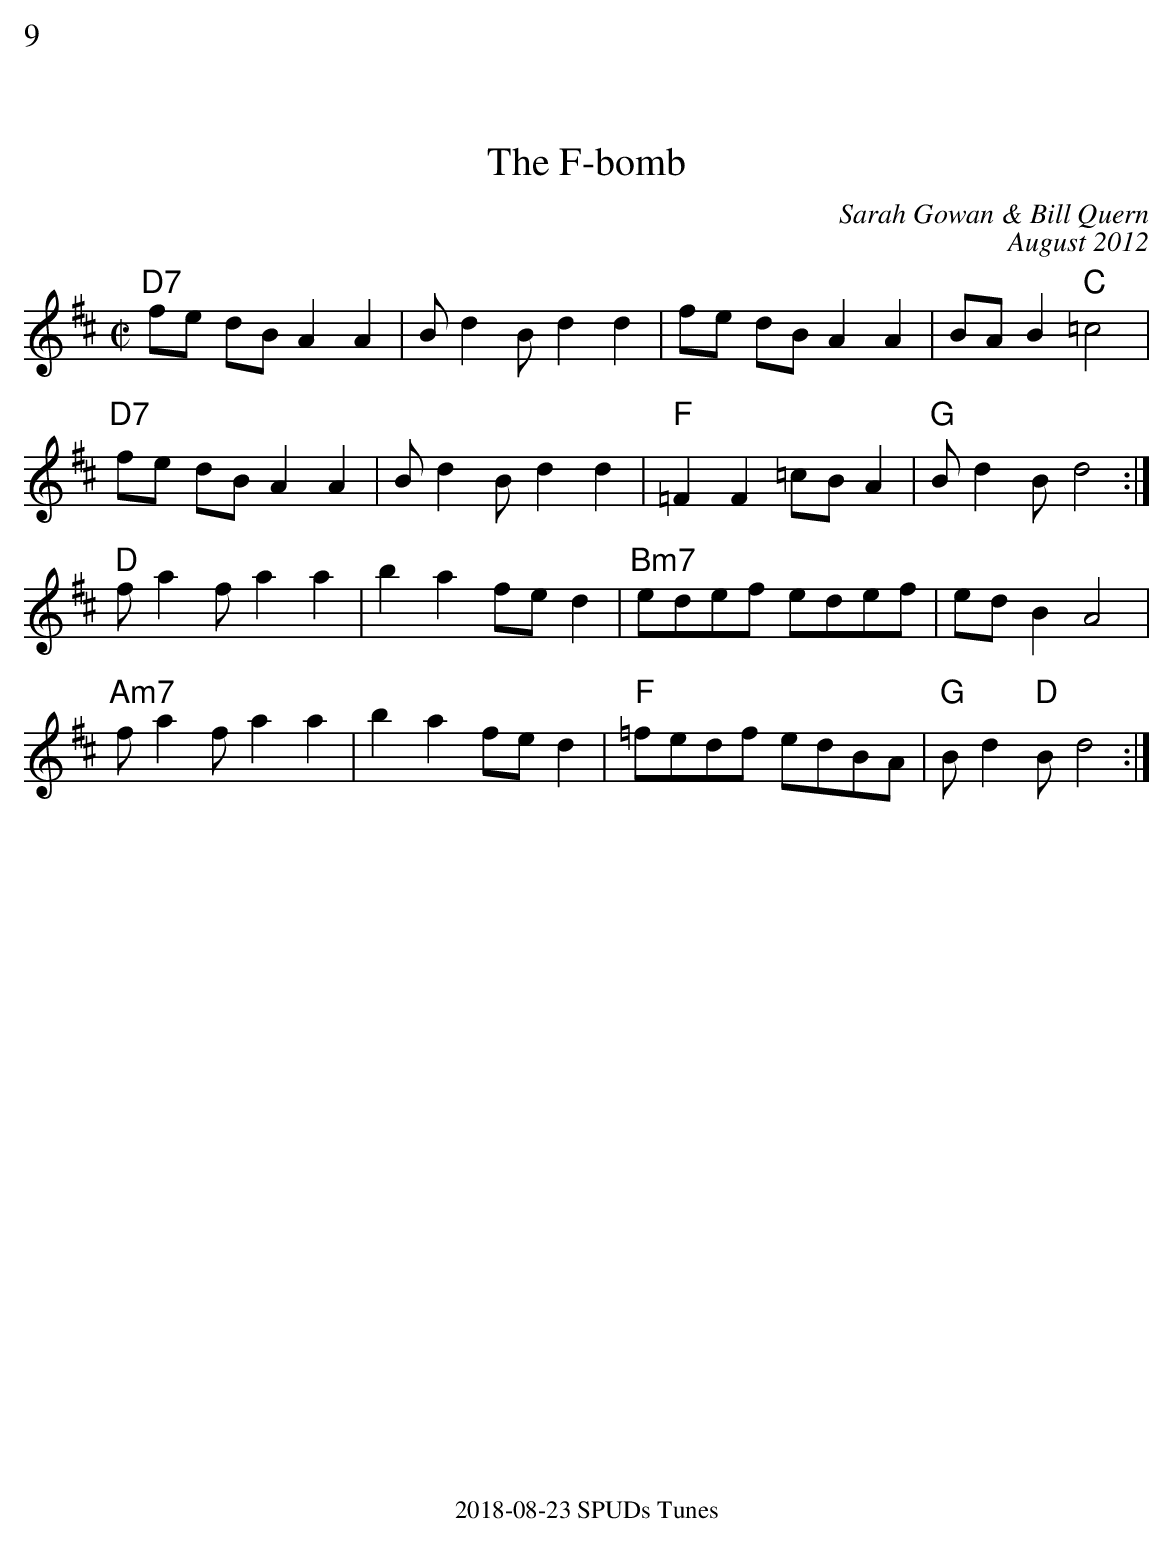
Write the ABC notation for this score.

X:1
%%text 9
T:The F-bomb
C:Sarah Gowan & Bill Quern
C:August 2012
M:C|
L:1/8
K:D
"D7"fe dB A2A2|Bd2 Bd2d2|fe dBA2A2|BAB2"C"=c4|
"D7"fe dB A2A2|Bd2 Bd2d2|"F"=F2F2=cBA2|"G"Bd2 Bd4:|
"D"fa2fa2a2|b2a2 fed2|"Bm7"edef edef|edB2 A4|
"Am7"fa2fa2a2|b2a2 fed2|"F"=fedf edBA|"G"Bd2 "D"Bd4:|
